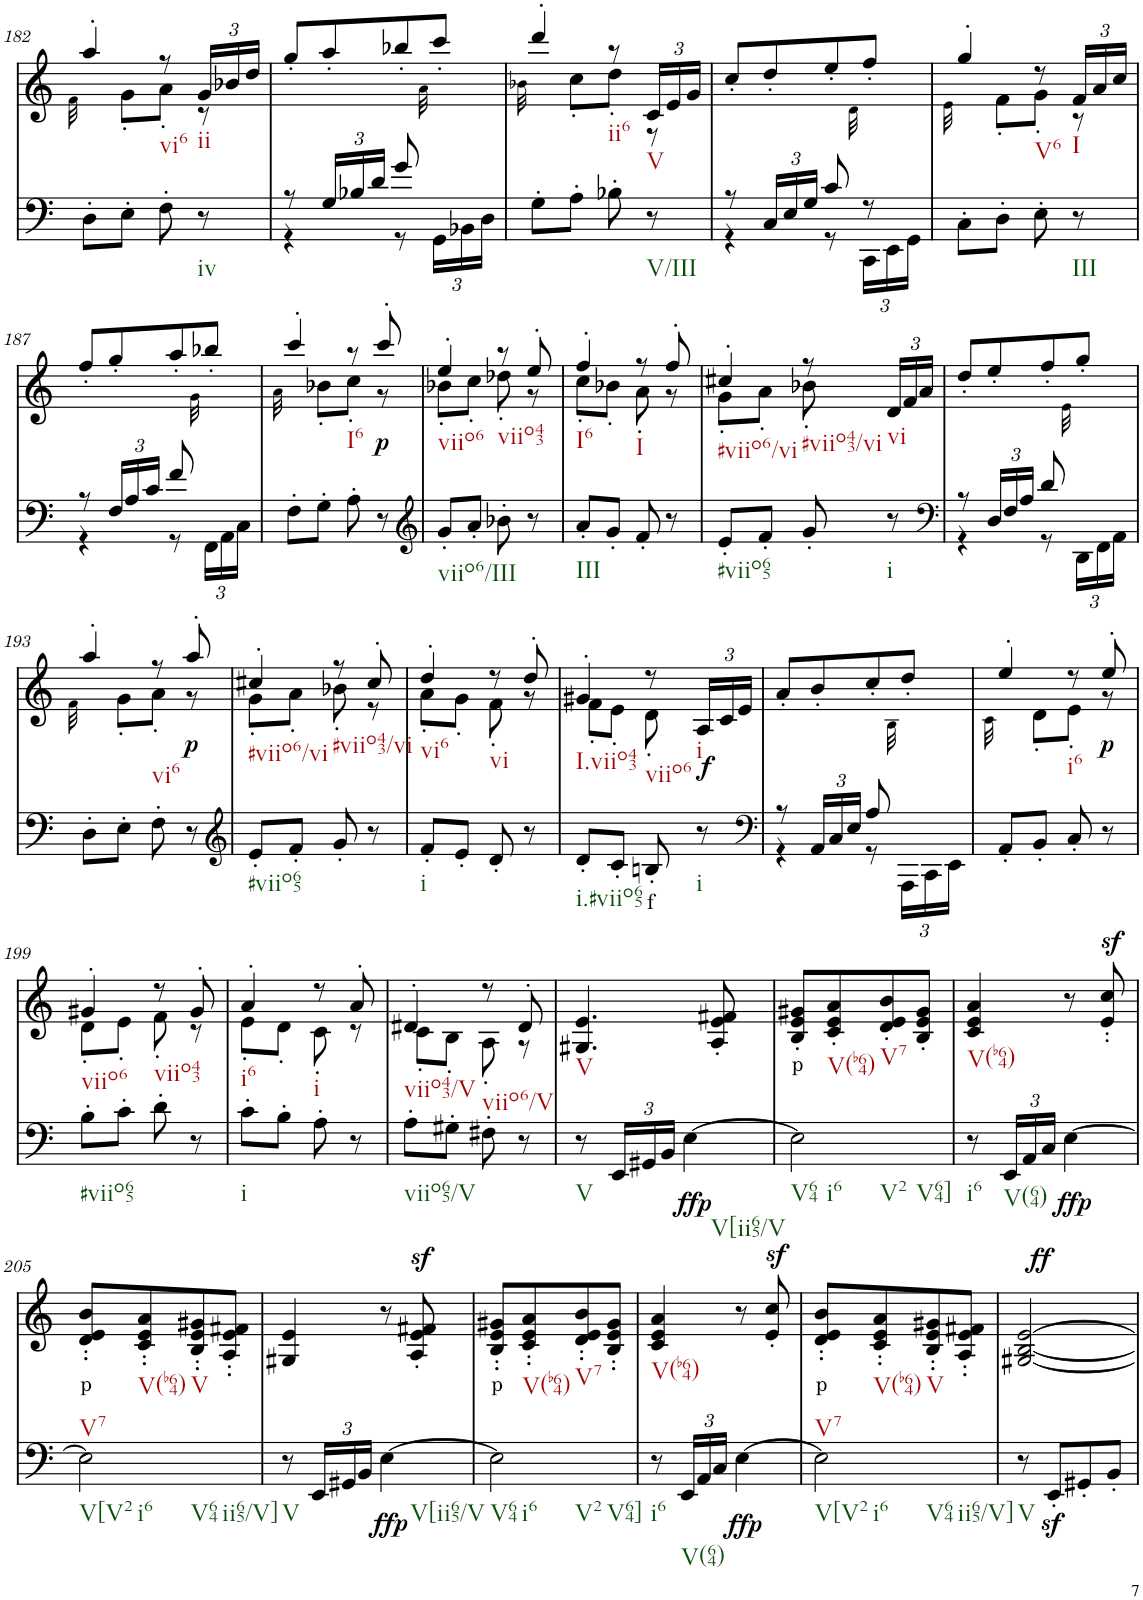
**kern	**text	**dynam	**kern	**text	**dynam
*part2	*part2	*part2	*part1	*part1	*part1
*staff2	*staff2	*staff2	*staff1	*staff1	*staff1
*I"piano	*	*	*I"piano	*	*
*I'Pno	*	*	*I'Pno	*	*
!!LO:PB:g=z
*clefF4	*	*	*clefG2	*	*
*k[]	*	*	*k[]	*	*
*M2/4	*	*	*M2/4	*	*
=182	=182	=182	=182	=182	=182
.	.	.	32qf\	.	.
*	*	*	*^	*	*
8D'\L	.	.	4aa'/	8ryy	.	.
8E'\J	.	.	.	8g'\L	.	.
8F'\	.	.	8r	8a'\J	.	.
*	*	*	*Xbrackettup	*	*	*
8r	.	.	24g/LL	8r	.	.
.	.	.	24b-X/	.	.	.
.	.	.	24dd/JJ	.	.	.
*	*	*	*v	*v	*	*
=183	=183	=183	=183	=183	=183
*^	*	*	*	*	*
8r	4r	.	.	8gg'/L	.	.
*Xbrackettup	*	*	*	*	*	*
24G/LL	.	.	.	8aa'/	.	.
24B-X/	.	.	.	.	.	.
24d/JJ	.	.	.	.	.	.
8g/	8r	.	.	8bb-X'/	.	.
.	.	.	.	32qa\	.	.
8ryy	24GG\LL	.	.	8ccc'/J	.	.
.	24BB-X\	.	.	.	.	.
.	24D\JJ	.	.	.	.	.
*v	*v	*	*	*	*	*
=184	=184	=184	=184	=184	=184
.	.	.	32qb-X\	.	.
*	*	*	*^	*	*
8G'\L	.	.	4ddd'/	8ryy	.	.
8A'\J	.	.	.	8cc'\L	.	.
8B-X'\	.	.	8r	8dd'\J	.	.
8r	.	.	24c/LL	8r	.	.
.	.	.	24e/	.	.	.
.	.	.	24g/JJ	.	.	.
*	*	*	*v	*v	*	*
=185	=185	=185	=185	=185	=185
*^	*	*	*	*	*
8r	4r	.	.	8cc'/L	.	.
24C/LL	.	.	.	8dd'/	.	.
24E/	.	.	.	.	.	.
24G/JJ	.	.	.	.	.	.
8c/	8r	.	.	8ee'/	.	.
.	.	.	.	32qd\	.	.
8r	24CC\LL	.	.	8ff'/J	.	.
.	24EE\	.	.	.	.	.
.	24GG\JJ	.	.	.	.	.
*v	*v	*	*	*	*	*
=186	=186	=186	=186	=186	=186
.	.	.	32qe\	.	.
*	*	*	*^	*	*
8C'\L	.	.	4gg'/	8ryy	.	.
8D'\J	.	.	.	8f'\L	.	.
8E'\	.	.	8r	8g'\J	.	.
8r	.	.	24f/LL	8r	.	.
.	.	.	24a/	.	.	.
.	.	.	24cc/JJ	.	.	.
*	*	*	*v	*v	*	*
!!LO:LB:g=z
=187	=187	=187	=187	=187	=187
*^	*	*	*	*	*
8r	4r	.	.	8ff'/L	.	.
24F/LL	.	.	.	8gg'/	.	.
24A/	.	.	.	.	.	.
24c/JJ	.	.	.	.	.	.
8f/	8r	.	.	8aa'/	.	.
.	.	.	.	32qg\	.	.
8ryy	24FF\LL	.	.	8bb-X'/J	.	.
.	24AA\	.	.	.	.	.
.	24C\JJ	.	.	.	.	.
*v	*v	*	*	*	*	*
=188	=188	=188	=188	=188	=188
.	.	.	32qa\	.	.
*	*	*	*^	*	*
8F'\L	.	.	4ccc'/	8ryy	.	.
8G'\J	.	.	.	8b-X'\L	.	.
8A'\	.	.	8r	8cc'\J	.	.
!	!	!	!	!	!	!LO:DY:b
8r	.	.	8ccc'/	8r	.	p
=189	=189	=189	=189	=189	=189	=189
*clefG2	*	*	*	*	*	*
8g'/L	.	.	4ee'/	8b-X'\L	.	.
8a'/J	.	.	.	8cc'\J	.	.
8b-X'\	.	.	8r	8dd-X'\	.	.
8r	.	.	8ee'/	8r	.	.
=190	=190	=190	=190	=190	=190	=190
8a'/L	.	.	4ff'/	8cc'\L	.	.
8g'/J	.	.	.	8b-X'\J	.	.
8f'/	.	.	8r	8a'\	.	.
8r	.	.	8ff'/	8r	.	.
=191	=191	=191	=191	=191	=191	=191
8e'/L	.	.	4cc#X'/	8g'\L	.	.
8f'/J	.	.	.	8a'\J	.	.
8g'/	.	.	8r	8b-X'\	.	.
8r	.	.	24d/LL	8ryy	.	.
.	.	.	24f/	.	.	.
.	.	.	24a/JJ	.	.	.
*	*	*	*v	*v	*	*
=192	=192	=192	=192	=192	=192
*clefF4	*	*	*	*	*
*^	*	*	*	*	*
8r	4r	.	.	8dd'/L	.	.
24D/LL	.	.	.	8ee'/	.	.
24F/	.	.	.	.	.	.
24A/JJ	.	.	.	.	.	.
8d/	8r	.	.	8ff'/	.	.
.	.	.	.	32qe\	.	.
8ryy	24DD\LL	.	.	8gg'/J	.	.
.	24FF\	.	.	.	.	.
.	24AA\JJ	.	.	.	.	.
*v	*v	*	*	*	*	*
!!LO:LB:g=z
=193	=193	=193	=193	=193	=193
.	.	.	32qf\	.	.
*	*	*	*^	*	*
8D'\L	.	.	4aa'/	8ryy	.	.
8E'\J	.	.	.	8g'\L	.	.
8F'\	.	.	8r	8a'\J	.	.
!	!	!	!	!	!	!LO:DY:b
8r	.	.	8aa'/	8r	.	p
=194	=194	=194	=194	=194	=194	=194
*clefG2	*	*	*	*	*	*
8e'/L	.	.	4cc#X'/	8g'\L	.	.
8f'/J	.	.	.	8a'\J	.	.
8g'/	.	.	8r	8b-X'\	.	.
8r	.	.	8cc#'/	8r	.	.
=195	=195	=195	=195	=195	=195	=195
8f'/L	.	.	4dd'/	8a'\L	.	.
8e'/J	.	.	.	8g'\J	.	.
8d'/	.	.	8r	8f'\	.	.
8r	.	.	8dd'/	8r	.	.
=196	=196	=196	=196	=196	=196	=196
8d'/L	.	.	4g#X'/	8f'\L	.	.
8c'/J	.	.	.	8e'\J	.	.
!	!LO:LY:b	!	!	!	!	!
8Bn'/	f	.	8r	8d'\	.	.
!	!	!LO:DY:a	!	!	!	!
8r	.	f	24A/LL	8ryy	.	.
.	.	.	24c/	.	.	.
.	.	.	24e/JJ	.	.	.
*	*	*	*v	*v	*	*
=197	=197	=197	=197	=197	=197
*clefF4	*	*	*	*	*
*^	*	*	*	*	*
8r	4r	.	.	8a'/L	.	.
24AA/LL	.	.	.	8b'/	.	.
24C/	.	.	.	.	.	.
24E/JJ	.	.	.	.	.	.
8A/	8r	.	.	8cc'/	.	.
.	.	.	.	32qB\	.	.
8ryy	24AAA\LL	.	.	8dd'/J	.	.
.	24CC\	.	.	.	.	.
.	24EE\JJ	.	.	.	.	.
*v	*v	*	*	*	*	*
=198	=198	=198	=198	=198	=198
.	.	.	32qc\	.	.
*	*	*	*^	*	*
8AA'/L	.	.	4ee'/	8ryy	.	.
8BB'/J	.	.	.	8d'\L	.	.
8C'/	.	.	8r	8e'\J	.	.
!	!	!	!	!	!	!LO:DY:b
8r	.	.	8ee'/	8r	.	p
!!LO:LB:g=z	!!
=199	=199	=199	=199	=199	=199	=199
8B'\L	.	.	4g#X'/	8d'\L	.	.
8c'\J	.	.	.	8e'\J	.	.
8d'\	.	.	8r	8f'\	.	.
8r	.	.	8g#'/	8r	.	.
=200	=200	=200	=200	=200	=200	=200
8c'\L	.	.	4a'/	8e'\L	.	.
8B'\J	.	.	.	8d'\J	.	.
8A'\	.	.	8r	8c'\	.	.
8r	.	.	8a'/	8r	.	.
=201	=201	=201	=201	=201	=201	=201
8A'\L	.	.	4d#X'/	8c'\L	.	.
8G#X'\J	.	.	.	8B'\J	.	.
8F#X'\	.	.	8r	8A'\	.	.
8r	.	.	8d#'/	8r	.	.
*	*	*	*v	*v	*	*
=202	=202	=202	=202	=202	=202
8r	.	.	4.G#X/ 4.e/	.	.
24EE/LL	.	.	.	.	.
24GG#X/	.	.	.	.	.
24BB/JJ	.	.	.	.	.
!	!	!LO:DY:b	!	!	!
!	!	!LO:DY:n=1:b	!	!	!
[4E\	.	p ff	.	.	.
.	.	.	8A/' 8e/' 8f#X/'	.	.
=203	=203	=203	=203	=203	=203
!	!	!	!	!LO:LY:b	!
2E\]	.	.	8B/' 8e/' 8g#X/'L	p	.
.	.	.	8c/' 8e/' 8a/'	.	.
.	.	.	8d/' 8e/' 8b/'	.	.
.	.	.	8B/' 8e/' 8g#/'J	.	.
=204	=204	=204	=204	=204	=204
8r	.	.	4c/ 4e/ 4a/	.	.
24EE/LL	.	.	.	.	.
24AA/	.	.	.	.	.
24C/JJ	.	.	.	.	.
!	!	!LO:DY:b	!	!	!
!	!	!LO:DY:n=1:b	!	!	!
[4E\	.	p ff	8r	.	.
.	.	.	8e/z>' 8cc/z>'	.	.
!!LO:LB:g=z
=205	=205	=205	=205	=205	=205
!	!	!	!	!LO:LY:b	!
2E\]	.	.	8d/' 8e/' 8b/'L	p	.
.	.	.	8c/' 8e/' 8a/'	.	.
.	.	.	8B/' 8e/' 8g#X/'	.	.
.	.	.	8A/' 8e/' 8f#X/'J	.	.
=206	=206	=206	=206	=206	=206
8r	.	.	4G#X/ 4e/	.	.
24EE/LL	.	.	.	.	.
24GG#X/	.	.	.	.	.
24BB/JJ	.	.	.	.	.
!	!	!LO:DY:b	!	!	!
!	!	!LO:DY:n=1:b	!	!	!
[4E\	.	p ff	8r	.	.
.	.	.	8A/z>' 8e/z>' 8f#X/z>'	.	.
=207	=207	=207	=207	=207	=207
!	!	!	!	!LO:LY:b	!
2E\]	.	.	8B/' 8e/' 8g#X/'L	p	.
.	.	.	8c/' 8e/' 8a/'	.	.
.	.	.	8d/' 8e/' 8b/'	.	.
.	.	.	8B/' 8e/' 8g#/'J	.	.
=208	=208	=208	=208	=208	=208
8r	.	.	4c/ 4e/ 4a/	.	.
24EE/LL	.	.	.	.	.
24AA/	.	.	.	.	.
24C/JJ	.	.	.	.	.
!	!	!LO:DY:b	!	!	!
!	!	!LO:DY:n=1:b	!	!	!
[4E\	.	ff p	8r	.	.
.	.	.	8e/z>' 8cc/z>'	.	.
=209	=209	=209	=209	=209	=209
!	!	!	!	!LO:LY:b	!
2E\]	.	.	8d/' 8e/' 8b/'L	p	.
.	.	.	8c/' 8e/' 8a/'	.	.
.	.	.	8B/' 8e/' 8g#X/'	.	.
.	.	.	8A/' 8e/' 8f#X/'J	.	.
=210	=210	=210	=210	=210	=210
!	!	!	!	!	!LO:DY:a
8r	.	.	[2G#X/ [2B/ [2e/	.	ff
8EEz<'/L	.	.	.	.	.
8GG#X'/	.	.	.	.	.
8BB'/J	.	.	.	.	.
=	=	=	=	=	=
*-	*-	*-	*-	*-	*-
